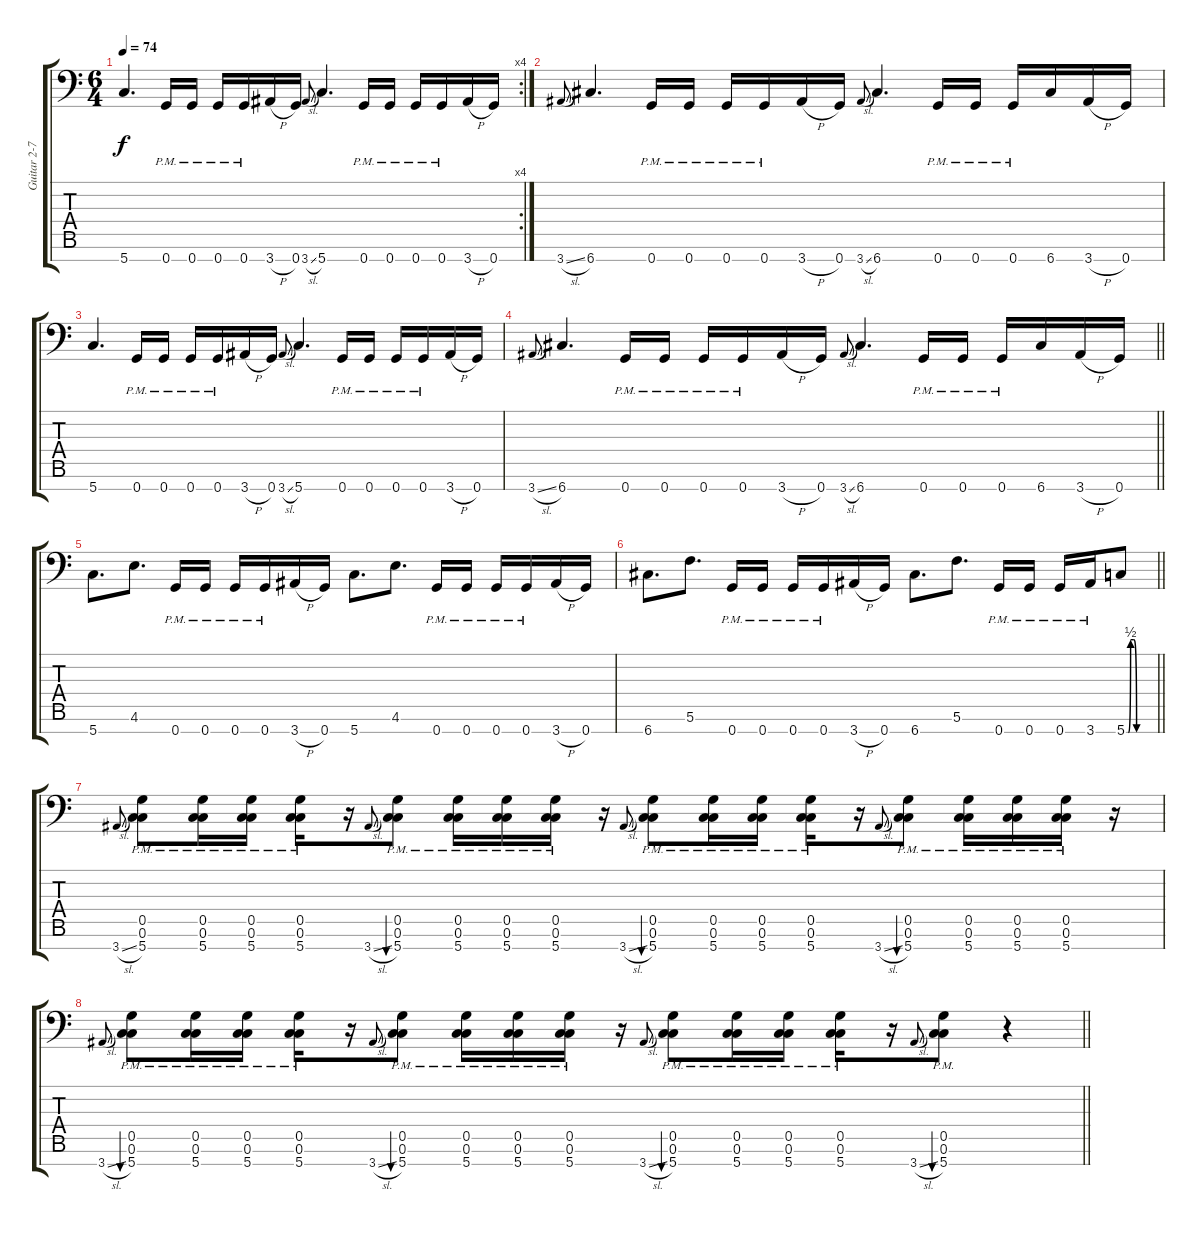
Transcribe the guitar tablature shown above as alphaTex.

\track ("Guitar 2-7string" "Guitar 2-7") {instrument distortionguitar}
\staff {score tabs}
\tuning (E4 C4 G3 C3 G2 C2 G1) {hide}
\rc 4
\ts (6 4)
\tempo 74
\clef f4
\ks c
5.7.4{d dy f instrument distortionguitar} 0.7{pm}.16 0.7{pm}.16 0.7{pm}.16 0.7{pm}.16 3.7{h}.16 0.7.16 3.7{sl}.8{gr onbeat} 5.7.4{d} 0.7{pm}.16 0.7{pm}.16 0.7{pm}.16 0.7{pm}.16 3.7{h}.16 0.7.16 |
3.7{sl}.8{gr onbeat} 6.7.4{d} 0.7{pm}.16 0.7{pm}.16 0.7{pm}.16 0.7{pm}.16 3.7{h}.16 0.7.16 3.7{sl}.8{gr onbeat} 6.7.4{d} 0.7{pm}.16 0.7{pm}.16 0.7{pm}.16 6.7.16 3.7{h}.16 0.7.16 |
5.7.4{d} 0.7{pm}.16 0.7{pm}.16 0.7{pm}.16 0.7{pm}.16 3.7{h}.16 0.7.16 3.7{sl}.8{gr onbeat} 5.7.4{d} 0.7{pm}.16 0.7{pm}.16 0.7{pm}.16 0.7{pm}.16 3.7{h}.16 0.7.16 |
\barLineRight lightlight
3.7{sl}.8{gr onbeat} 6.7.4{d} 0.7{pm}.16 0.7{pm}.16 0.7{pm}.16 0.7{pm}.16 3.7{h}.16 0.7.16 3.7{sl}.8{gr onbeat} 6.7.4{d} 0.7{pm}.16 0.7{pm}.16 0.7{pm}.16 6.7.16 3.7{h}.16 0.7.16 |
5.7.8{d} 4.6.8{d} 0.7{pm}.16 0.7{pm}.16 0.7{pm}.16 0.7{pm}.16 3.7{h}.16 0.7.16 5.7.8{d} 4.6.8{d} 0.7{pm}.16 0.7{pm}.16 0.7{pm}.16 0.7{pm}.16 3.7{h}.16 0.7.16 |
\barLineRight lightlight
6.7.8{d} 5.6.8{d} 0.7{pm}.16 0.7{pm}.16 0.7{pm}.16 0.7{pm}.16 3.7{h}.16 0.7.16 6.7.8{d} 5.6.8{d} 0.7{pm}.16 0.7{pm}.16 0.7{pm}.16 3.7{pm}.16 5.7{be (custom 0 0 4 0 9 2 16 2 22 0 60 0)}.8 |
3.7{sl}.8{gr onbeat} (0.5{pm} 0.6{pm} 5.7).8 (0.5{pm} 0.6{pm} 5.7).16 (0.5{pm} 0.6{pm} 5.7).16 (0.5{pm} 0.6{pm} 5.7).16 r.16 3.7{sl}.8{gr onbeat} (0.5{pm} 0.6{pm} 5.7).8{bu 240} (0.5{pm} 0.6{pm} 5.7).16 (0.5{pm} 0.6{pm} 5.7).16 (0.5{pm} 0.6{pm} 5.7).16 r.16 3.7{sl}.8{gr onbeat} (0.5{pm} 0.6{pm} 5.7).8{bu 240} (0.5{pm} 0.6{pm} 5.7).16 (0.5{pm} 0.6{pm} 5.7).16 (0.5{pm} 0.6{pm} 5.7).16 r.16 3.7{sl}.8{gr onbeat} (0.5{pm} 0.6{pm} 5.7).8{bu 240} (0.5{pm} 0.6{pm} 5.7).16 (0.5{pm} 0.6{pm} 5.7).16 (0.5{pm} 0.6{pm} 5.7).16 r.16 |
\barLineRight lightlight
3.7{sl}.8{gr onbeat} (0.5{pm} 0.6{pm} 5.7).8{bu 240} (0.5{pm} 0.6{pm} 5.7).16 (0.5{pm} 0.6{pm} 5.7).16 (0.5{pm} 0.6{pm} 5.7).16 r.16 3.7{sl}.8{gr onbeat} (0.5{pm} 0.6{pm} 5.7).8{bu 240} (0.5{pm} 0.6{pm} 5.7).16 (0.5{pm} 0.6{pm} 5.7).16 (0.5{pm} 0.6{pm} 5.7).16 r.16 3.7{sl}.8{gr onbeat} (0.5{pm} 0.6{pm} 5.7).8{bu 240} (0.5{pm} 0.6{pm} 5.7).16 (0.5{pm} 0.6{pm} 5.7).16 (0.5{pm} 0.6{pm} 5.7).16 r.16 3.7{sl}.8{gr onbeat} (0.5{pm} 0.6{pm} 5.7).8{bu 240} r.4
